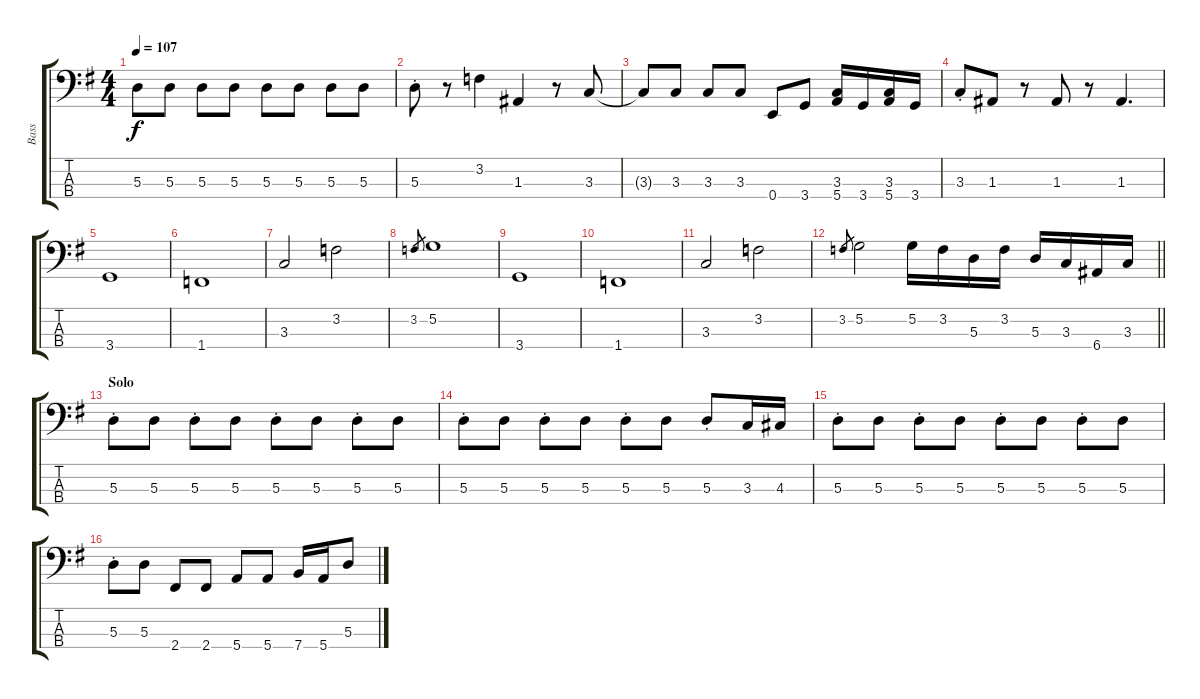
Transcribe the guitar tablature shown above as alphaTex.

\track ("Bass" "Bass") {instrument electricbassfinger}
\staff {score tabs}
\tuning (G2 D2 A1 E1) {hide}
\ts (4 4)
\tempo 107
\clef f4
\ks g
5.3.8{dy f} 5.3.8 5.3.8 5.3.8 5.3.8 5.3.8 5.3.8 5.3.8 |
5.3{st}.8 r.8 3.2.4 1.3.4 r.8 3.3.8 |
3.3{t}.8 3.3.8 3.3.8 3.3.8 0.4.8 3.4.8 (3.3 5.4).16 3.4.16 (3.3 5.4).16 3.4.16 |
3.3{st}.8 1.3.8 r.8 1.3.8 r.8 1.3.4{d} |
3.4.1 |
1.4.1 |
3.3.2 3.2.2 |
3.2.8{gr} 5.2.1 |
3.4.1 |
1.4.1 |
3.3.2 3.2.2 |
\barLineRight lightlight
3.2.8{gr} 5.2.2 5.2.16 3.2.16 5.3.16 3.2.16 5.3.16 3.3.16 6.4.16 3.3.16 |
\section ("" "Solo")
5.3{st}.8 5.3.8 5.3{st}.8 5.3.8 5.3{st}.8 5.3.8 5.3{st}.8 5.3.8 |
5.3{st}.8 5.3.8 5.3{st}.8 5.3.8 5.3{st}.8 5.3.8 5.3{st}.8 3.3.16 4.3.16 |
5.3{st}.8 5.3.8 5.3{st}.8 5.3.8 5.3{st}.8 5.3.8 5.3{st}.8 5.3.8 |
5.3{st}.8 5.3.8 2.4.8 2.4.8 5.4.8 5.4.8 7.4.16 5.4.16 5.3.8
